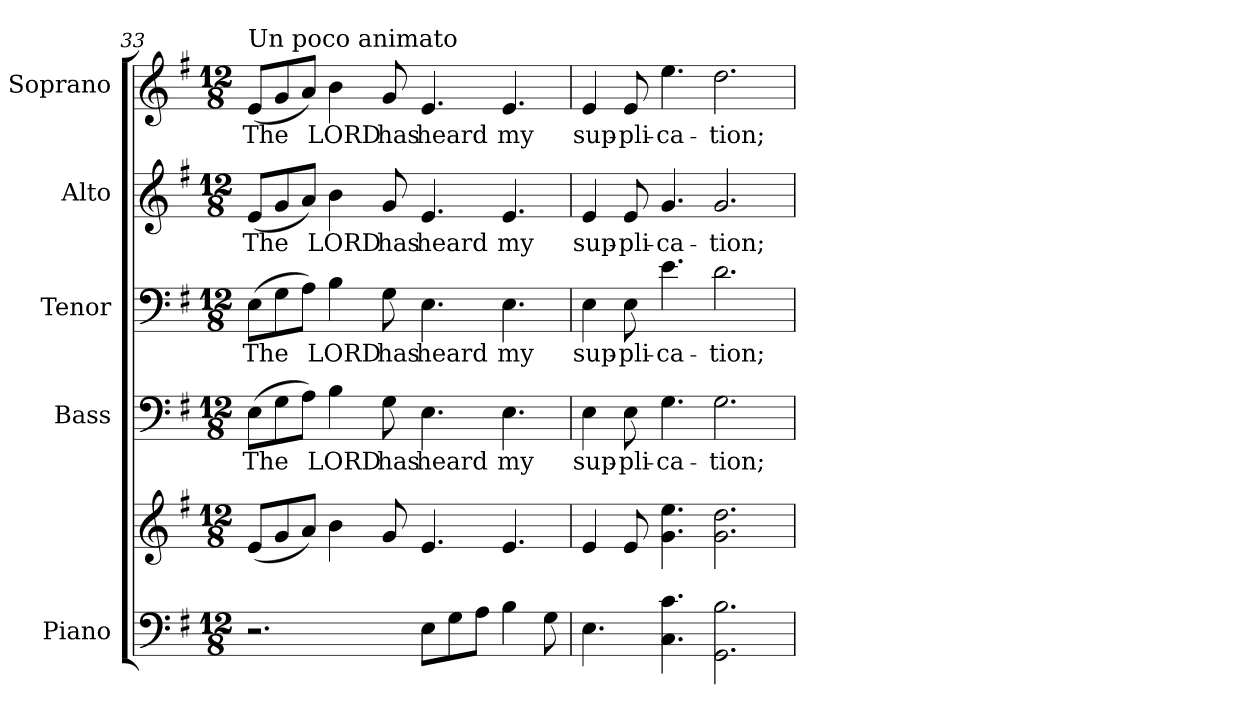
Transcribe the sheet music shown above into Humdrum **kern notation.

**kern	**kern	**kern	**text	**kern	**text	**kern	**text	**kern	**text
*part5	*part5	*part4	*part4	*part3	*part3	*part2	*part2	*part1	*part1
*staff6	*staff5	*staff4	*staff4	*staff3	*staff3	*staff2	*staff2	*staff1	*staff1
*I"Piano	*	*I"Bass	*	*I"Tenor	*	*I"Alto	*	*I"Soprano	*
*I'Pno.	*	*I'B.	*	*I'T.	*	*I'A.	*	*I'S.	*
!!LO:PB:g=z
*clefF4	*clefG2	*clefF4	*	*clefF4	*	*clefG2	*	*clefG2	*
*k[f#]	*k[f#]	*k[f#]	*	*k[f#]	*	*k[f#]	*	*k[f#]	*
*G:	*G:	*G:	*	*G:	*	*G:	*	*G:	*
*M12/8	*M12/8	*M12/8	*	*M12/8	*	*M12/8	*	*M12/8	*
*MM100	*MM100	*MM100	*	*MM100	*	*MM100	*	*MM100	*
=33	=33	=33	=33	=33	=33	=33	=33	=33	=33
!	!	!	!LO:LY:b:color=#000000	!	!	!	!	!	!
!	!	!	!	!	!LO:LY:b:color=#000000	!	!	!	!
!	!	!	!	!	!	!	!LO:LY:b:color=#000000	!	!
!	!	!	!	!	!	!	!	!LO:TX:a:t=Un poco animato	!
!	!	!	!	!	!	!	!	!	!LO:LY:b:color=#000000
2.r	(8ei/L	(8Ei\L	The	(8Ei\L	The	(8ei/L	The	(8ei/L	The
.	8gi/	8Gi\	.	8Gi\	.	8gi/	.	8gi/	.
.	8ai/J)	8Ai\J)	.	8Ai\J)	.	8ai/J)	.	8ai/J)	.
!	!	!	!LO:LY:b:color=#000000	!	!	!	!	!	!
!	!	!	!	!	!LO:LY:b:color=#000000	!	!	!	!
!	!	!	!	!	!	!	!LO:LY:b:color=#000000	!	!
!	!	!	!	!	!	!	!	!	!LO:LY:b:color=#000000
.	4bi\	4Bi\	LORD	4Bi\	LORD	4bi\	LORD	4bi\	LORD
!	!	!	!LO:LY:b:color=#000000	!	!	!	!	!	!
!	!	!	!	!	!LO:LY:b:color=#000000	!	!	!	!
!	!	!	!	!	!	!	!LO:LY:b:color=#000000	!	!
!	!	!	!	!	!	!	!	!	!LO:LY:b:color=#000000
.	8gi/	8Gi\	has	8Gi\	has	8gi/	has	8gi/	has
!	!	!	!LO:LY:b:color=#000000	!	!	!	!	!	!
!	!	!	!	!	!LO:LY:b:color=#000000	!	!	!	!
!	!	!	!	!	!	!	!LO:LY:b:color=#000000	!	!
!	!	!	!	!	!	!	!	!	!LO:LY:b:color=#000000
8Ei\L	4.ei/	4.Ei\	heard	4.Ei\	heard	4.ei/	heard	4.ei/	heard
8Gi\	.	.	.	.	.	.	.	.	.
8Ai\J	.	.	.	.	.	.	.	.	.
!	!	!	!LO:LY:b:color=#000000	!	!	!	!	!	!
!	!	!	!	!	!LO:LY:b:color=#000000	!	!	!	!
!	!	!	!	!	!	!	!LO:LY:b:color=#000000	!	!
!	!	!	!	!	!	!	!	!	!LO:LY:b:color=#000000
4Bi\	4.ei/	4.Ei\	my	4.Ei\	my	4.ei/	my	4.ei/	my
8Gi\	.	.	.	.	.	.	.	.	.
=34	=34	=34	=34	=34	=34	=34	=34	=34	=34
!	!	!	!LO:LY:b:color=#000000	!	!	!	!	!	!
!	!	!	!	!	!LO:LY:b:color=#000000	!	!	!	!
!	!	!	!	!	!	!	!LO:LY:b:color=#000000	!	!
!	!	!	!	!	!	!	!	!	!LO:LY:b:color=#000000
4.Ei\	4ei/	4Ei\	sup-	4Ei\	sup-	4ei/	sup-	4ei/	sup-
!	!	!	!LO:LY:b:color=#000000	!	!	!	!	!	!
!	!	!	!	!	!LO:LY:b:color=#000000	!	!	!	!
!	!	!	!	!	!	!	!LO:LY:b:color=#000000	!	!
!	!	!	!	!	!	!	!	!	!LO:LY:b:color=#000000
.	8ei/	8Ei\	-pli-	8Ei\	-pli-	8ei/	-pli-	8ei/	-pli-
!	!	!	!LO:LY:b:color=#000000	!	!	!	!	!	!
!	!	!	!	!	!LO:LY:b:color=#000000	!	!	!	!
!	!	!	!	!	!	!	!LO:LY:b:color=#000000	!	!
!	!	!	!	!	!	!	!	!	!LO:LY:b:color=#000000
4.Ci\ 4.ci	4.gi\ 4.eei	4.Gi\	-ca-	4.ei\	-ca-	4.gi/	-ca-	4.eei\	-ca-
!	!	!	!LO:LY:b:color=#000000	!	!	!	!	!	!
!	!	!	!	!	!LO:LY:b:color=#000000	!	!	!	!
!	!	!	!	!	!	!	!LO:LY:b:color=#000000	!	!
!	!	!	!	!	!	!	!	!	!LO:LY:b:color=#000000
2.GGi\ 2.Bi	2.gi\ 2.ddi	2.Gi\	-tion;	2.di\	-tion;	2.gi/	-tion;	2.ddi\	-tion;
=	=	=	=	=	=	=	=	=	=
*-	*-	*-	*-	*-	*-	*-	*-	*-	*-
